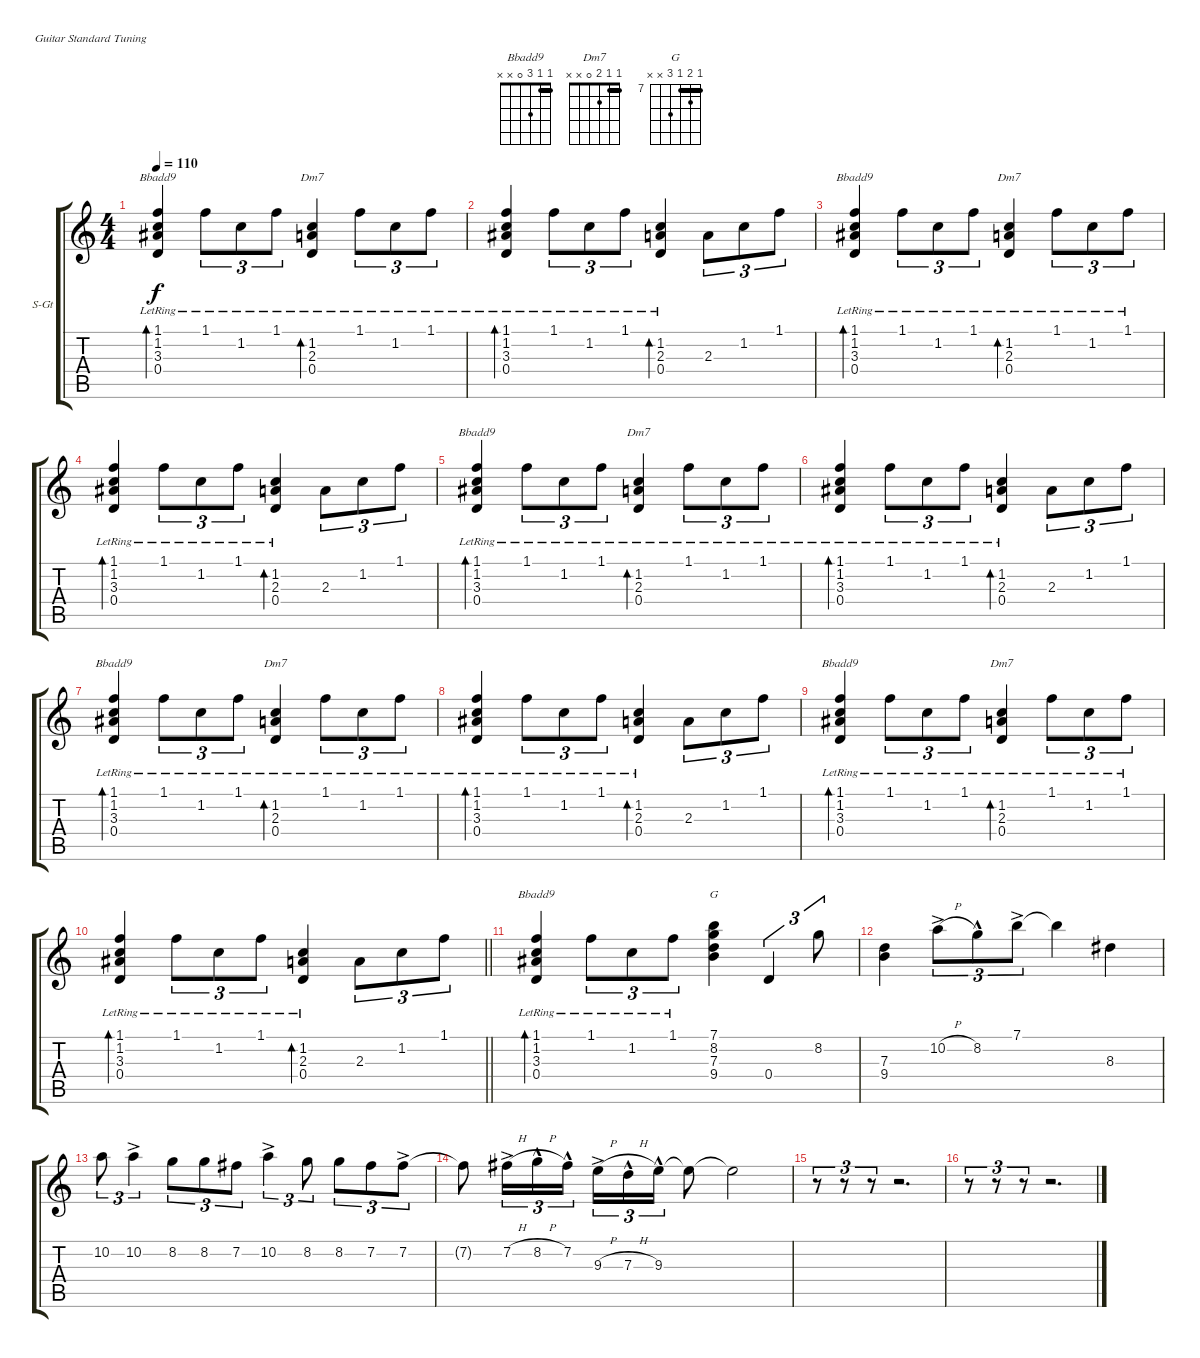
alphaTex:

\bracketExtendMode groupsimilarinstruments
\firstSystemTrackNameOrientation horizontal
\otherSystemsTrackNameOrientation horizontal
\track ("Guitare n°1" "S-Gt") {instrument acousticguitarsteel}
\staff {score tabs}
\tuning (E4 B3 G3 D3 A2 E2)
\chord ("Bbadd9" 1 1 3 0 x x) {barre 1}
\chord ("Dm7" 1 1 2 0 x x) {barre 1}
\chord ("G" 7 8 7 9 x x) {firstfret 7 barre 7}
\ts (4 4)
\tempo 110
\clef g2
\ks c
(1.1{lr} 1.2{lr} 3.3{lr} 0.4{lr}).4{bd 240 ch "Bbadd9" dy f} 1.1{lr}.8{tu (3 2)} 1.2{lr}.8{tu (3 2)} 1.1{lr}.8{tu (3 2)} (1.2{lr} 2.3{lr} 0.4{lr}).4{bd 240 ch "Dm7"} 1.1{lr}.8{tu (3 2)} 1.2{lr}.8{tu (3 2)} 1.1{lr}.8{tu (3 2)} |
(1.1{lr} 1.2{lr} 3.3{lr} 0.4{lr}).4{bd 240} 1.1{lr}.8{tu (3 2)} 1.2{lr}.8{tu (3 2)} 1.1{lr}.8{tu (3 2)} (1.2{lr} 2.3{lr} 0.4{lr}).4{bd 240} 2.3.8{tu (3 2)} 1.2.8{tu (3 2)} 1.1.8{tu (3 2)} |
(1.1{lr} 1.2{lr} 3.3{lr} 0.4{lr}).4{bd 240 ch "Bbadd9"} 1.1{lr}.8{tu (3 2)} 1.2{lr}.8{tu (3 2)} 1.1{lr}.8{tu (3 2)} (1.2{lr} 2.3{lr} 0.4{lr}).4{bd 240 ch "Dm7"} 1.1{lr}.8{tu (3 2)} 1.2{lr}.8{tu (3 2)} 1.1{lr}.8{tu (3 2)} |
(1.1{lr} 1.2{lr} 3.3{lr} 0.4{lr}).4{bd 240} 1.1{lr}.8{tu (3 2)} 1.2{lr}.8{tu (3 2)} 1.1{lr}.8{tu (3 2)} (1.2{lr} 2.3{lr} 0.4{lr}).4{bd 240} 2.3.8{tu (3 2)} 1.2.8{tu (3 2)} 1.1.8{tu (3 2)} |
(1.1{lr} 1.2{lr} 3.3{lr} 0.4{lr}).4{bd 240 ch "Bbadd9"} 1.1{lr}.8{tu (3 2)} 1.2{lr}.8{tu (3 2)} 1.1{lr}.8{tu (3 2)} (1.2{lr} 2.3{lr} 0.4{lr}).4{bd 240 ch "Dm7"} 1.1{lr}.8{tu (3 2)} 1.2{lr}.8{tu (3 2)} 1.1{lr}.8{tu (3 2)} |
(1.1{lr} 1.2{lr} 3.3{lr} 0.4{lr}).4{bd 240} 1.1{lr}.8{tu (3 2)} 1.2{lr}.8{tu (3 2)} 1.1{lr}.8{tu (3 2)} (1.2{lr} 2.3{lr} 0.4{lr}).4{bd 240} 2.3.8{tu (3 2)} 1.2.8{tu (3 2)} 1.1.8{tu (3 2)} |
(1.1{lr} 1.2{lr} 3.3{lr} 0.4{lr}).4{bd 240 ch "Bbadd9"} 1.1{lr}.8{tu (3 2)} 1.2{lr}.8{tu (3 2)} 1.1{lr}.8{tu (3 2)} (1.2{lr} 2.3{lr} 0.4{lr}).4{bd 240 ch "Dm7"} 1.1{lr}.8{tu (3 2)} 1.2{lr}.8{tu (3 2)} 1.1{lr}.8{tu (3 2)} |
(1.1{lr} 1.2{lr} 3.3{lr} 0.4{lr}).4{bd 240} 1.1{lr}.8{tu (3 2)} 1.2{lr}.8{tu (3 2)} 1.1{lr}.8{tu (3 2)} (1.2{lr} 2.3{lr} 0.4{lr}).4{bd 240} 2.3.8{tu (3 2)} 1.2.8{tu (3 2)} 1.1.8{tu (3 2)} |
(1.1{lr} 1.2{lr} 3.3{lr} 0.4{lr}).4{bd 240 ch "Bbadd9"} 1.1{lr}.8{tu (3 2)} 1.2{lr}.8{tu (3 2)} 1.1{lr}.8{tu (3 2)} (1.2{lr} 2.3{lr} 0.4{lr}).4{bd 240 ch "Dm7"} 1.1{lr}.8{tu (3 2)} 1.2{lr}.8{tu (3 2)} 1.1{lr}.8{tu (3 2)} |
\barLineRight lightlight
(1.1{lr} 1.2{lr} 3.3{lr} 0.4{lr}).4{bd 240} 1.1{lr}.8{tu (3 2)} 1.2{lr}.8{tu (3 2)} 1.1{lr}.8{tu (3 2)} (1.2{lr} 2.3{lr} 0.4{lr}).4{bd 240} 2.3.8{tu (3 2)} 1.2.8{tu (3 2)} 1.1.8{tu (3 2)} |
(1.1{lr} 1.2{lr} 3.3{lr} 0.4{lr}).4{bd 240 ch "Bbadd9"} 1.1{lr}.8{tu (3 2)} 1.2{lr}.8{tu (3 2)} 1.1{lr}.8{tu (3 2)} (7.1 8.2 7.3 9.4).4{ch "G"} 0.4.4{tu (3 2)} 8.2.8{tu (3 2)} |
(7.3 9.4).4 10.2{h ac}.8{tu (3 2)} 8.2{hac}.8{tu (3 2)} 7.1{ac}.8{tu (3 2)} 7.1{t}.4 8.3.4 |
10.2.8{tu (3 2)} 10.2{ac}.4{tu (3 2)} 8.2.8{tu (3 2)} 8.2.8{tu (3 2)} 7.2.8{tu (3 2)} 10.2{ac}.4{tu (3 2)} 8.2.8{tu (3 2)} 8.2.8{tu (3 2)} 7.2.8{tu (3 2)} 7.2{ac}.8{tu (3 2)} |
7.2{t}.8 7.2{h ac}.16{tu (3 2)} 8.2{h hac}.16{tu (3 2)} 7.2{hac}.16{tu (3 2)} 9.3{h ac}.16{tu (3 2)} 7.3{h hac}.16{tu (3 2)} 9.3{hac}.16{tu (3 2)} 9.3{t}.8 9.3{t}.2 |
r.8{tu (3 2)} r.8{tu (3 2)} r.8{tu (3 2)} r.2{d} |
r.8{tu (3 2)} r.8{tu (3 2)} r.8{tu (3 2)} r.2{d}
